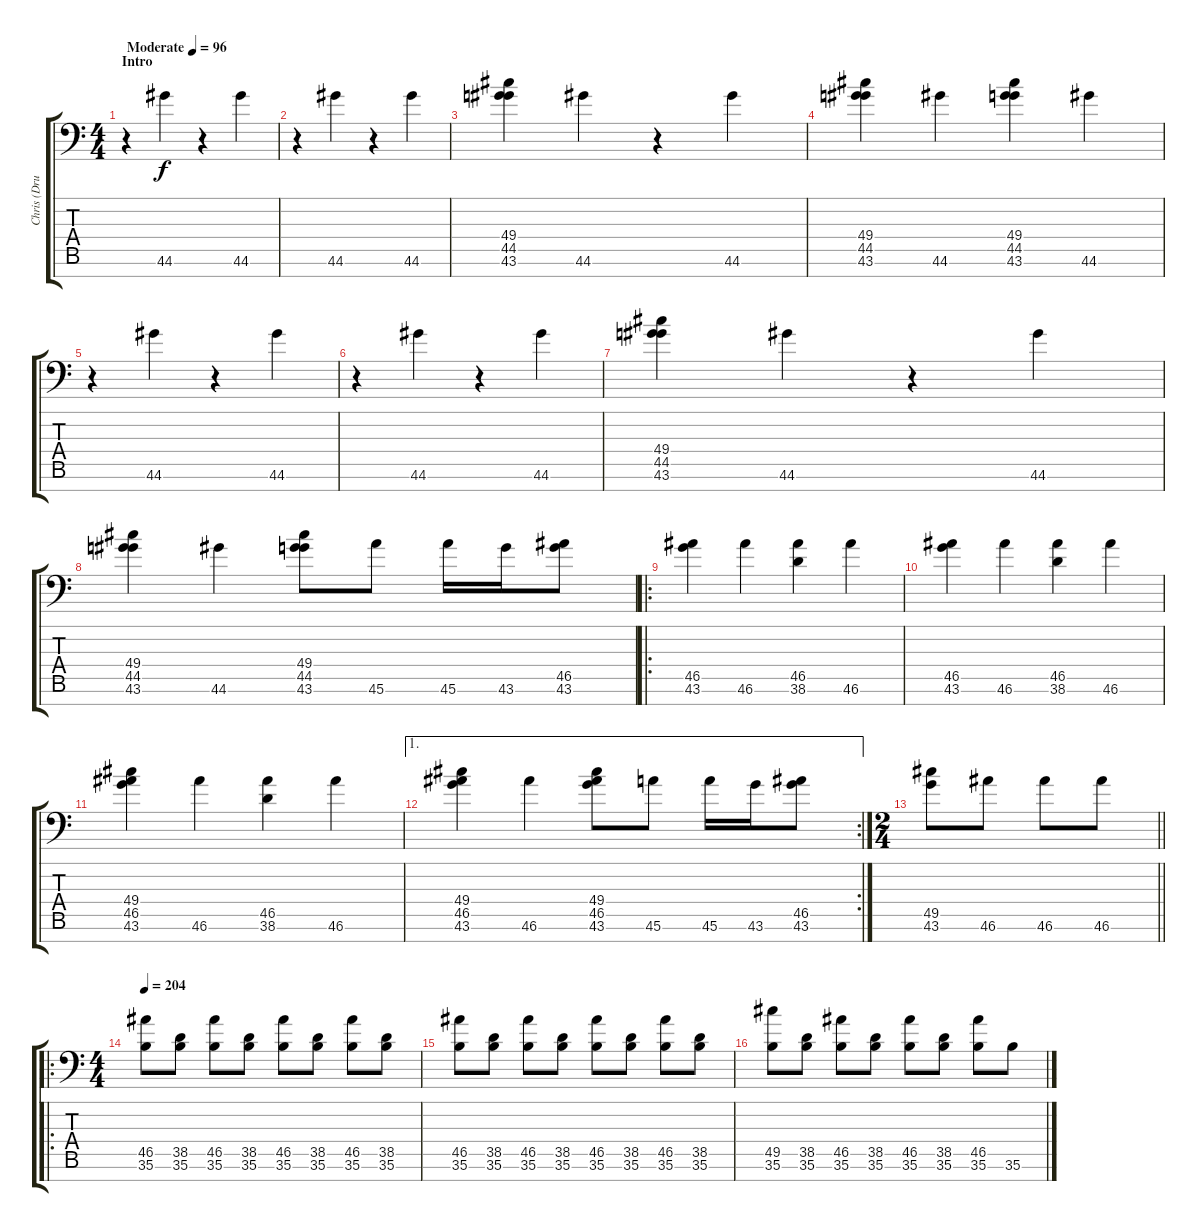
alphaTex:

\track ("Chris (Drums)" "Chris (Dru") {instrument acousticgrandpiano}
\staff {score tabs}
\tuning (C-1 C-1 C-1 C-1 C-1 C-1 C-1) {hide}
\ts (4 4)
\section ("" "Intro")
\tempo (96 "Moderate")
\clef f4
\ks c
r.4{dy f instrument acousticgrandpiano} 44.6.4 r.4 44.6.4 |
r.4 44.6.4 r.4 44.6.4 |
(49.4 44.5 43.6).4 44.6.4 r.4 44.6.4 |
(49.4 44.5 43.6).4 44.6.4 (49.4 44.5 43.6).4 44.6.4 |
r.4 44.6.4 r.4 44.6.4 |
r.4 44.6.4 r.4 44.6.4 |
(49.4 44.5 43.6).4 44.6.4 r.4 44.6.4 |
(49.4 44.5 43.6).4 44.6.4 (49.4 44.5 43.6).8 45.6.8 45.6.16 43.6.16 (46.5 43.6).8 |
\ro
(46.5 43.6).4 46.6.4 (46.5 38.6).4 46.6.4 |
(46.5 43.6).4 46.6.4 (46.5 38.6).4 46.6.4 |
(49.4 46.5 43.6).4 46.6.4 (46.5 38.6).4 46.6.4 |
\ae 1
\rc 2
(49.4 46.5 43.6).4 46.6.4 (49.4 46.5 43.6).8 45.6.8 45.6.16 43.6.16 (46.5 43.6).8 |
\ts (2 4)
\barLineRight lightlight
(49.5 43.6).8 46.6.8 46.6.8 46.6.8 |
\ro
\ts (4 4)
\section ("" "")
\tempo 225
\tempo 204
(46.5 35.6).8 (38.5 35.6).8 (46.5 35.6).8 (38.5 35.6).8 (46.5 35.6).8 (38.5 35.6).8 (46.5 35.6).8 (38.5 35.6).8 |
(46.5 35.6).8 (38.5 35.6).8 (46.5 35.6).8 (38.5 35.6).8 (46.5 35.6).8 (38.5 35.6).8 (46.5 35.6).8 (38.5 35.6).8 |
(49.5 35.6).8 (38.5 35.6).8 (46.5 35.6).8 (38.5 35.6).8 (46.5 35.6).8 (38.5 35.6).8 (46.5 35.6).8 35.6.8
